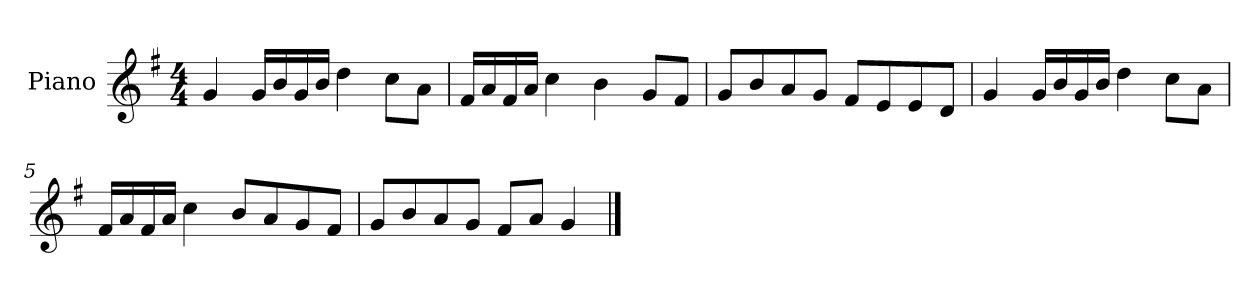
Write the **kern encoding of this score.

**kern
*part1
*staff1
*I"Piano
*I'P-no
*clefG2
*k[f#]
*M4/4
*MM90
=1
4g/
16g/LL
16b/
16g/
16b/JJ
4dd\
8cc\L
8a\J
=2
16f#/LL
16a/
16f#/
16a/JJ
4cc\
4b\
8g/L
8f#/J
=3
8g/L
8b/
8a/
8g/J
8f#/L
8e/
8e/
8d/J
=4
4g/
16g/LL
16b/
16g/
16b/JJ
4dd\
8cc\L
8a\J
=5
16f#/LL
16a/
16f#/
16a/JJ
4cc\
8b/L
8a/
8g/
8f#/J
!!LO:LB:g=z
=6
8g/L
8b/
8a/
8g/J
8f#/L
8a/J
4g/
==
*-
